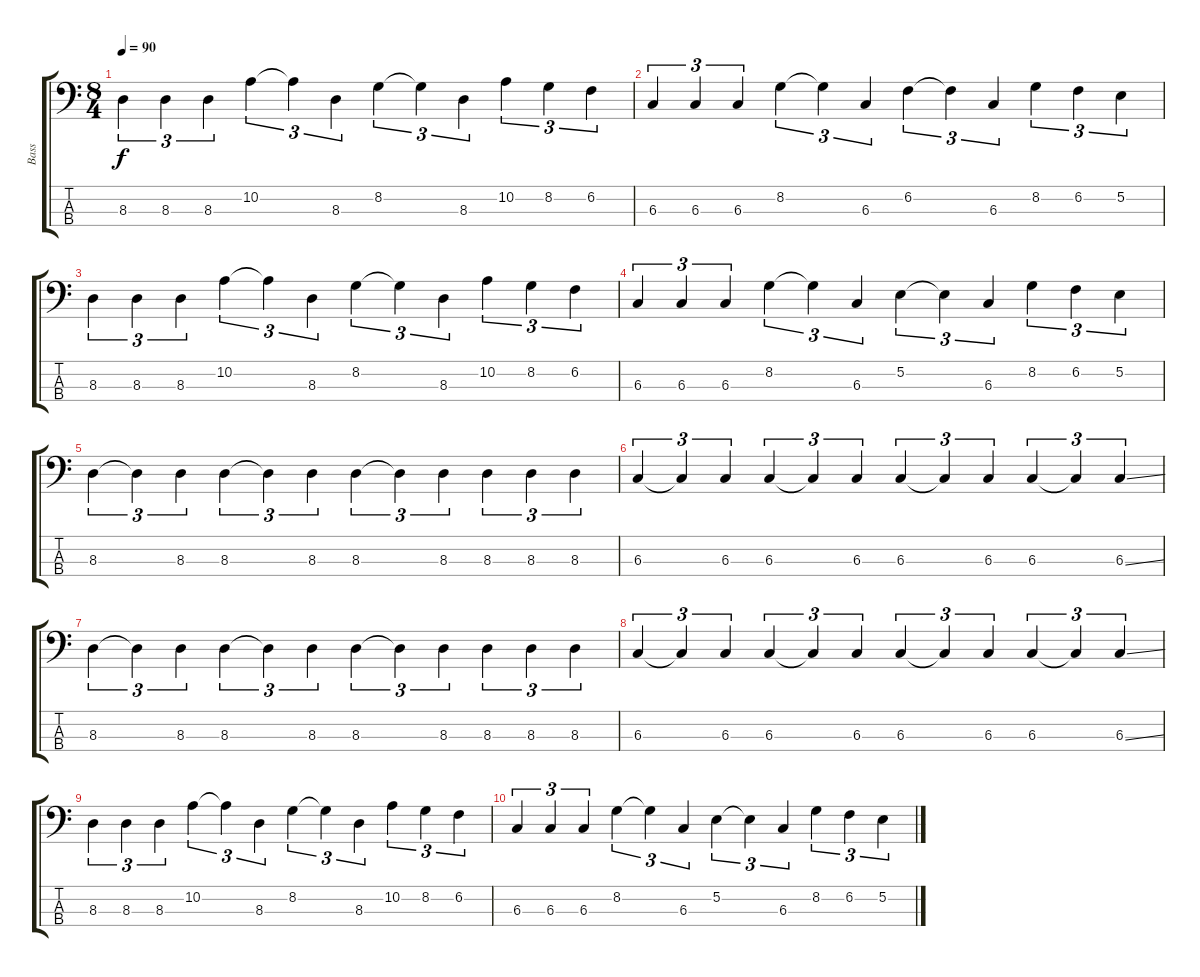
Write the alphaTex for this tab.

\track ("Bass" "Bass") {instrument electricbasspick}
\staff {score tabs}
\tuning (E2 B1 Gb1 Db1) {hide}
\ts (8 4)
\tempo 90
\clef f4
\ks c
8.3.4{tu (3 2) dy f} 8.3.4{tu (3 2)} 8.3.4{tu (3 2)} 10.2.4{tu (3 2)} 10.2{t}.4{tu (3 2)} 8.3.4{tu (3 2)} 8.2.4{tu (3 2)} 8.2{t}.4{tu (3 2)} 8.3.4{tu (3 2)} 10.2.4{tu (3 2)} 8.2.4{tu (3 2)} 6.2.4{tu (3 2)} |
6.3.4{tu (3 2)} 6.3.4{tu (3 2)} 6.3.4{tu (3 2)} 8.2.4{tu (3 2)} 8.2{t}.4{tu (3 2)} 6.3.4{tu (3 2)} 6.2.4{tu (3 2)} 6.2{t}.4{tu (3 2)} 6.3.4{tu (3 2)} 8.2.4{tu (3 2)} 6.2.4{tu (3 2)} 5.2.4{tu (3 2)} |
8.3.4{tu (3 2)} 8.3.4{tu (3 2)} 8.3.4{tu (3 2)} 10.2.4{tu (3 2)} 10.2{t}.4{tu (3 2)} 8.3.4{tu (3 2)} 8.2.4{tu (3 2)} 8.2{t}.4{tu (3 2)} 8.3.4{tu (3 2)} 10.2.4{tu (3 2)} 8.2.4{tu (3 2)} 6.2.4{tu (3 2)} |
6.3.4{tu (3 2)} 6.3.4{tu (3 2)} 6.3.4{tu (3 2)} 8.2.4{tu (3 2)} 8.2{t}.4{tu (3 2)} 6.3.4{tu (3 2)} 5.2.4{tu (3 2)} 5.2{t}.4{tu (3 2)} 6.3.4{tu (3 2)} 8.2.4{tu (3 2)} 6.2.4{tu (3 2)} 5.2.4{tu (3 2)} |
8.3.4{tu (3 2)} 8.3{t}.4{tu (3 2)} 8.3.4{tu (3 2)} 8.3.4{tu (3 2)} 8.3{t}.4{tu (3 2)} 8.3.4{tu (3 2)} 8.3.4{tu (3 2)} 8.3{t}.4{tu (3 2)} 8.3.4{tu (3 2)} 8.3.4{tu (3 2)} 8.3.4{tu (3 2)} 8.3.4{tu (3 2)} |
6.3.4{tu (3 2)} 6.3{t}.4{tu (3 2)} 6.3.4{tu (3 2)} 6.3.4{tu (3 2)} 6.3{t}.4{tu (3 2)} 6.3.4{tu (3 2)} 6.3.4{tu (3 2)} 6.3{t}.4{tu (3 2)} 6.3.4{tu (3 2)} 6.3.4{tu (3 2)} 6.3{t}.4{tu (3 2)} 6.3{ss}.4{tu (3 2)} |
8.3.4{tu (3 2)} 8.3{t}.4{tu (3 2)} 8.3.4{tu (3 2)} 8.3.4{tu (3 2)} 8.3{t}.4{tu (3 2)} 8.3.4{tu (3 2)} 8.3.4{tu (3 2)} 8.3{t}.4{tu (3 2)} 8.3.4{tu (3 2)} 8.3.4{tu (3 2)} 8.3.4{tu (3 2)} 8.3.4{tu (3 2)} |
6.3.4{tu (3 2)} 6.3{t}.4{tu (3 2)} 6.3.4{tu (3 2)} 6.3.4{tu (3 2)} 6.3{t}.4{tu (3 2)} 6.3.4{tu (3 2)} 6.3.4{tu (3 2)} 6.3{t}.4{tu (3 2)} 6.3.4{tu (3 2)} 6.3.4{tu (3 2)} 6.3{t}.4{tu (3 2)} 6.3{ss}.4{tu (3 2)} |
8.3.4{tu (3 2)} 8.3.4{tu (3 2)} 8.3.4{tu (3 2)} 10.2.4{tu (3 2)} 10.2{t}.4{tu (3 2)} 8.3.4{tu (3 2)} 8.2.4{tu (3 2)} 8.2{t}.4{tu (3 2)} 8.3.4{tu (3 2)} 10.2.4{tu (3 2)} 8.2.4{tu (3 2)} 6.2.4{tu (3 2)} |
6.3.4{tu (3 2)} 6.3.4{tu (3 2)} 6.3.4{tu (3 2)} 8.2.4{tu (3 2)} 8.2{t}.4{tu (3 2)} 6.3.4{tu (3 2)} 5.2.4{tu (3 2)} 5.2{t}.4{tu (3 2)} 6.3.4{tu (3 2)} 8.2.4{tu (3 2)} 6.2.4{tu (3 2)} 5.2.4{tu (3 2)}
